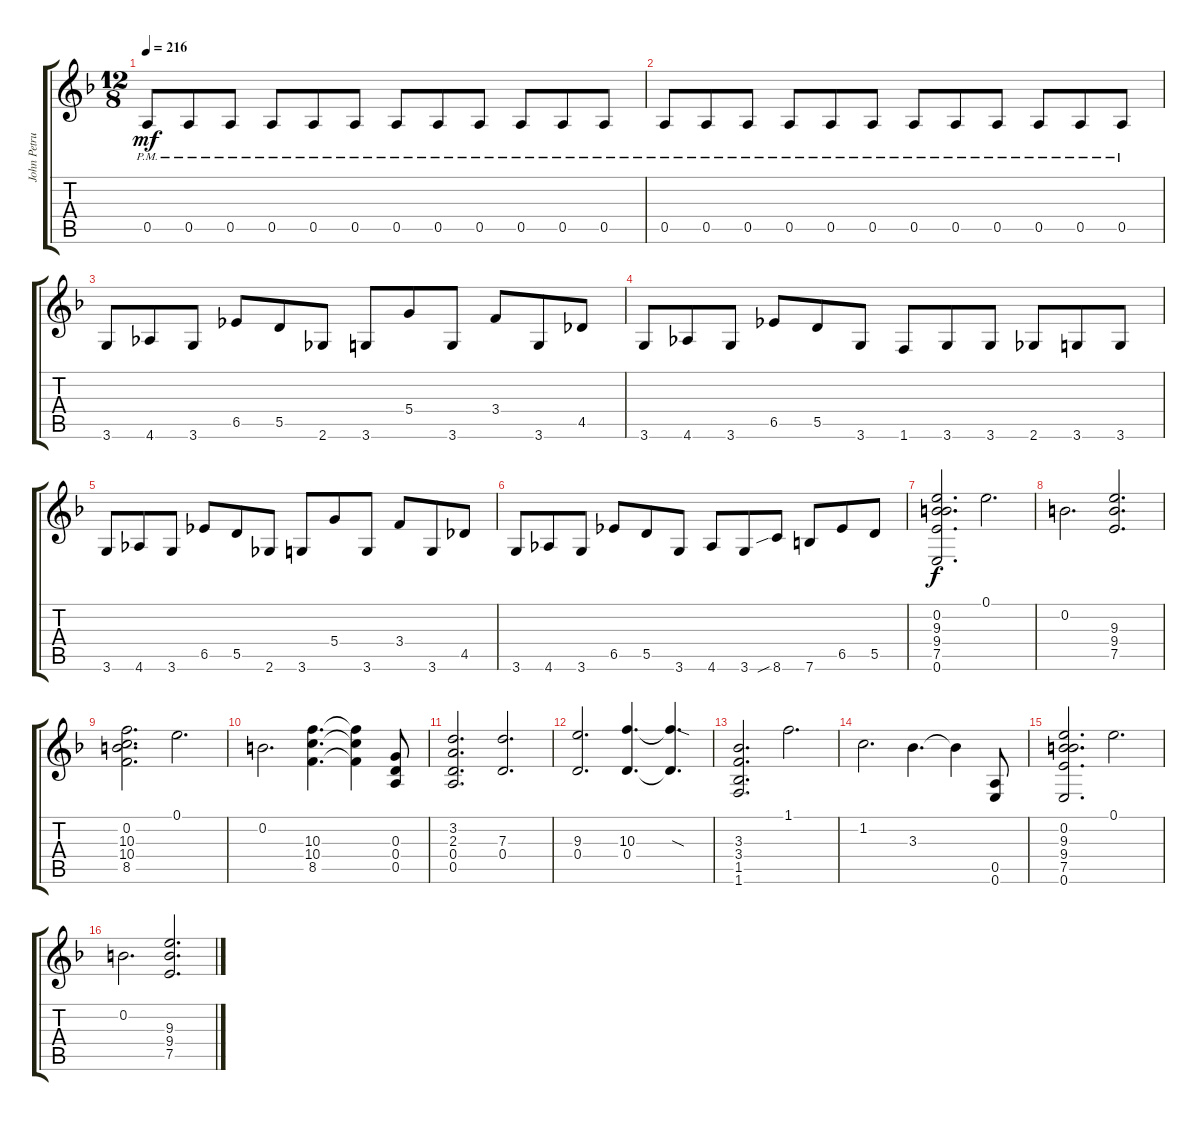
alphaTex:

\track ("John Petrucci - Guitar" "John Petru") {instrument distortionguitar}
\staff {score tabs}
\tuning (E4 B3 G3 D3 A2 E2) {hide}
\ts (12 8)
\tempo 216
\clef g2
\ks dminor
0.5{pm}.8{dy mf} 0.5{pm}.8 0.5{pm}.8 0.5{pm}.8 0.5{pm}.8 0.5{pm}.8 0.5{pm}.8 0.5{pm}.8 0.5{pm}.8 0.5{pm}.8 0.5{pm}.8 0.5{pm}.8 |
0.5{pm}.8 0.5{pm}.8 0.5{pm}.8 0.5{pm}.8 0.5{pm}.8 0.5{pm}.8 0.5{pm}.8 0.5{pm}.8 0.5{pm}.8 0.5{pm}.8 0.5{pm}.8 0.5{pm}.8 |
3.6.8 4.6.8 3.6.8 6.5.8 5.5.8 2.6.8 3.6.8 5.4.8 3.6.8 3.4.8 3.6.8 4.5.8 |
3.6.8 4.6.8 3.6.8 6.5.8 5.5.8 3.6.8 1.6.8 3.6.8 3.6.8 2.6.8 3.6.8 3.6.8 |
3.6.8 4.6.8 3.6.8 6.5.8 5.5.8 2.6.8 3.6.8 5.4.8 3.6.8 3.4.8 3.6.8 4.5.8 |
3.6.8 4.6.8 3.6.8 6.5.8 5.5.8 3.6.8 4.6.8 3.6.8 8.6{sib}.8 7.6.8 6.5.8 5.5.8 |
(0.2 9.3 9.4 7.5 0.6).2{d dy f} 0.1.2{d} |
0.2.2{d} (9.3 9.4 7.5).2{d} |
(0.2 10.3 10.4 8.5).2{d} 0.1.2{d} |
0.2.2{d} (10.3 10.4 8.5).4{d} (10.3{t} 10.4{t} 8.5{t}).4 (0.3 0.4 0.5).8 |
(3.2 2.3 0.4 0.5).2{d} (7.3 0.4).2{d} |
(9.3 0.4).2{d} (10.3 0.4).4{d} (10.3{sod t} 0.4{t}).4{d} |
(3.3 3.4 1.5 1.6).2{d} 1.1.2{d} |
1.2.2{d} 3.3.4{d} 3.3{t}.4 (0.5 0.6).8 |
(0.2 9.3 9.4 7.5 0.6).2{d} 0.1.2{d} |
0.2.2{d} (9.3 9.4 7.5).2{d}
